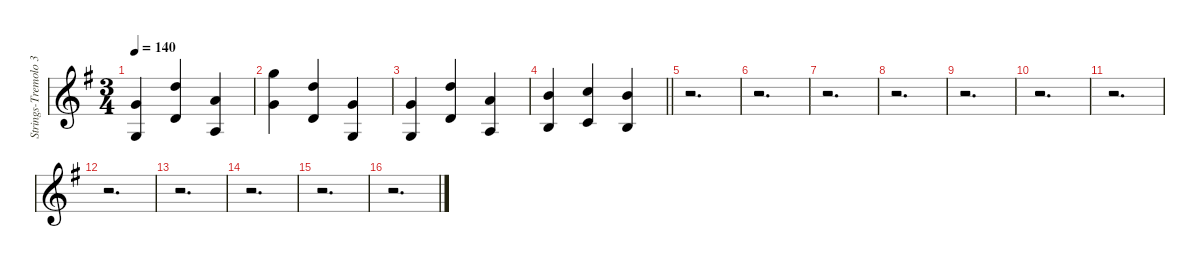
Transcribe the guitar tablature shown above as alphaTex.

\defaultSystemsLayout 8
\hideDynamics
\bracketExtendMode groupsimilarinstruments
\firstSystemTrackNameMode fullname
\otherSystemsTrackNameOrientation horizontal
\track ("Strings-Tremolo 3" "vln.") {defaultSystemsLayout 8 instrument tremolostrings}
\staff {score}
\tuning (E4 B3 G3 D3 A2 E2)
\ts (3 4)
\tempo 140
\clef g2
\ks g
(12.3{acc forcenatural} 10.5{acc forcenatural}).4{dy mf beam Up} (15.2{acc forcenatural} 12.4{acc forcenatural}).4{beam Up} (14.3{acc forcenatural} 12.5{acc forcenatural}).4{beam Up} |
(15.1{acc forcenatural} 12.3{acc forcenatural}).4{dy ff beam Down} (15.2{acc forcenatural} 12.4{acc forcenatural}).4{beam Up} (12.3{acc forcenatural} 10.5{acc forcenatural}).4{dy f beam Up} |
(12.3{acc forcenatural} 10.5{acc forcenatural}).4{dy mf beam Up} (15.2{acc forcenatural} 12.4{acc forcenatural}).4{beam Up} (14.3{acc forcenatural} 12.5{acc forcenatural}).4{beam Up} |
\barLineRight lightlight
(12.2{acc forcenatural} 9.4{acc forcenatural}).4{dy f beam Up} (13.2{acc forcenatural} 10.4{acc forcenatural}).4{beam Up} (12.2{acc forcenatural} 9.4{acc forcenatural}).4{dy mf beam Up} |
r.2{d beam Down} |
r.2{d beam Down} |
r.2{d beam Down} |
r.2{d beam Down} |
r.2{d beam Down} |
r.2{d beam Down} |
r.2{d beam Down} |
r.2{d beam Down} |
r.2{d beam Down} |
r.2{d beam Down} |
r.2{d beam Down} |
r.2{d beam Down}
